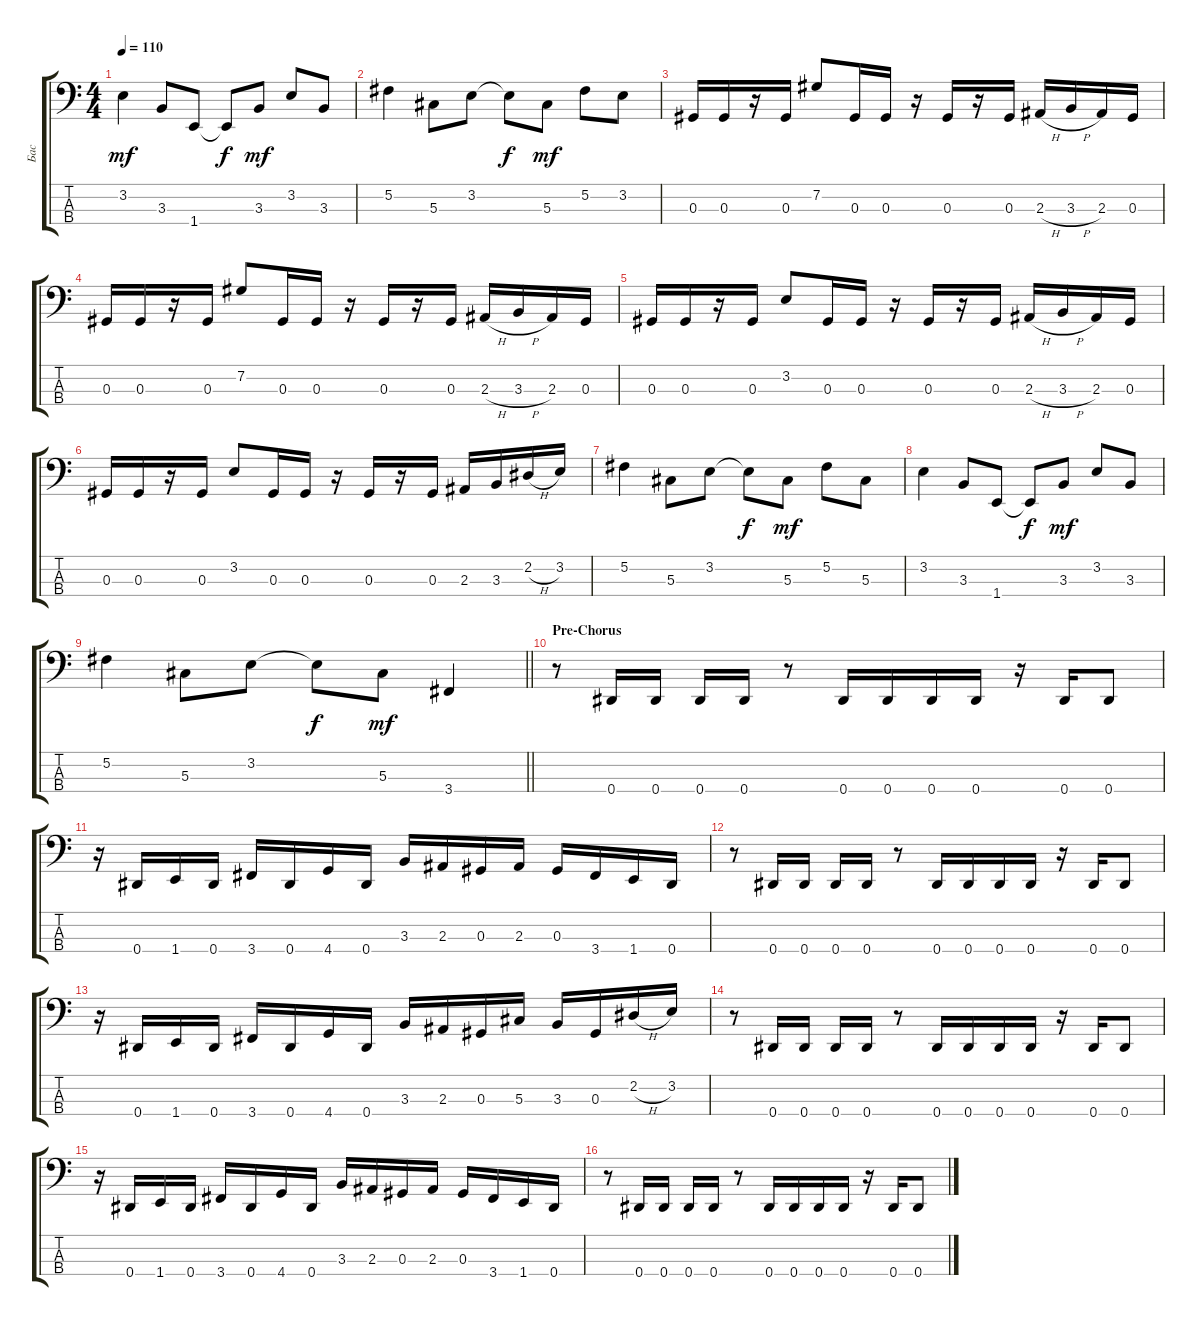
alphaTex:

\track ("Бас" "Бас") {instrument electricbassfinger}
\staff {score tabs}
\tuning (Gb2 Db2 Ab1 Eb1) {hide}
\ts (4 4)
\tempo 110
\clef f4
\ks c
3.2.4{dy mf} 3.3.8 1.4.8 1.4{t}.8{dy f} 3.3.8{dy mf} 3.2.8 3.3.8 |
5.2.4 5.3.8 3.2.8 3.2{t}.8{dy f} 5.3.8{dy mf} 5.2.8 3.2.8 |
0.3.16 0.3.16 r.16 0.3.16 7.2.8 0.3.16 0.3.16 r.16 0.3.16 r.16 0.3.16 2.3{h}.16 3.3{h}.16 2.3.16 0.3.16 |
0.3.16 0.3.16 r.16 0.3.16 7.2.8 0.3.16 0.3.16 r.16 0.3.16 r.16 0.3.16 2.3{h}.16 3.3{h}.16 2.3.16 0.3.16 |
0.3.16 0.3.16 r.16 0.3.16 3.2.8 0.3.16 0.3.16 r.16 0.3.16 r.16 0.3.16 2.3{h}.16 3.3{h}.16 2.3.16 0.3.16 |
0.3.16 0.3.16 r.16 0.3.16 3.2.8 0.3.16 0.3.16 r.16 0.3.16 r.16 0.3.16 2.3.16 3.3.16 2.2{h}.16 3.2.16 |
5.2.4 5.3.8 3.2.8 3.2{t}.8{dy f} 5.3.8{dy mf} 5.2.8 5.3.8 |
3.2.4 3.3.8 1.4.8 1.4{t}.8{dy f} 3.3.8{dy mf} 3.2.8 3.3.8 |
\barLineRight lightlight
5.2.4 5.3.8 3.2.8 3.2{t}.8{dy f} 5.3.8{dy mf} 3.4.4 |
\section ("" "Pre-Chorus")
r.8 0.4.16 0.4.16 0.4.16 0.4.16 r.8 0.4.16 0.4.16 0.4.16 0.4.16 r.16 0.4.16 0.4.8 |
r.16 0.4.16 1.4.16 0.4.16 3.4.16 0.4.16 4.4.16 0.4.16 3.3.16 2.3.16 0.3.16 2.3.16 0.3.16 3.4.16 1.4.16 0.4.16 |
r.8 0.4.16 0.4.16 0.4.16 0.4.16 r.8 0.4.16 0.4.16 0.4.16 0.4.16 r.16 0.4.16 0.4.8 |
r.16 0.4.16 1.4.16 0.4.16 3.4.16 0.4.16 4.4.16 0.4.16 3.3.16 2.3.16 0.3.16 5.3.16 3.3.16 0.3.16 2.2{h}.16 3.2.16 |
r.8 0.4.16 0.4.16 0.4.16 0.4.16 r.8 0.4.16 0.4.16 0.4.16 0.4.16 r.16 0.4.16 0.4.8 |
r.16 0.4.16 1.4.16 0.4.16 3.4.16 0.4.16 4.4.16 0.4.16 3.3.16 2.3.16 0.3.16 2.3.16 0.3.16 3.4.16 1.4.16 0.4.16 |
r.8 0.4.16 0.4.16 0.4.16 0.4.16 r.8 0.4.16 0.4.16 0.4.16 0.4.16 r.16 0.4.16 0.4.8
